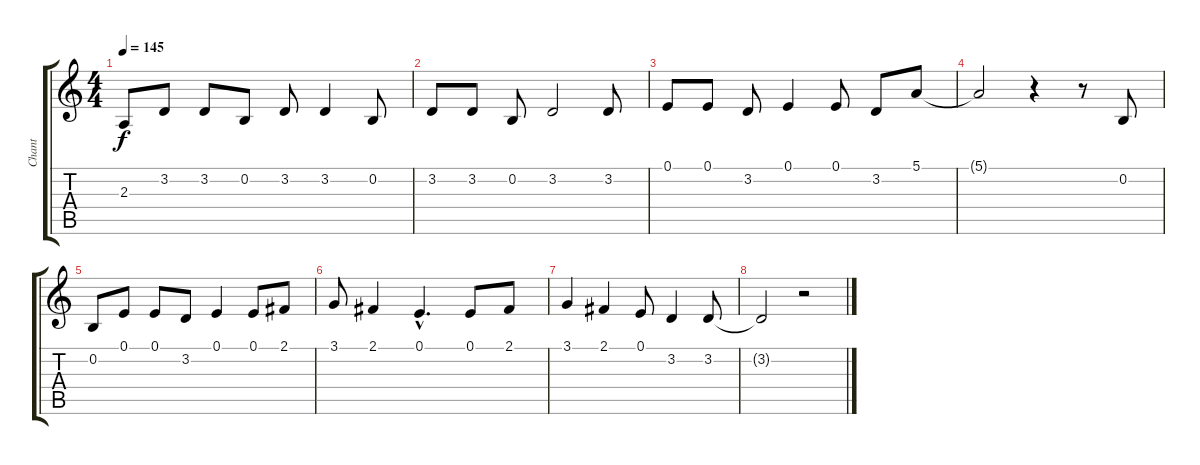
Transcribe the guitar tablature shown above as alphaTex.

\track ("Chant" "Chant") {instrument accordion}
\staff {score tabs}
\tuning (E4 B3 G3 D3 A2 E2) {hide}
\ts (4 4)
\tempo 145
\clef g2
\ks c
2.3.8{dy f} 3.2.8 3.2.8 0.2.8 3.2.8 3.2.4 0.2.8 |
3.2.8 3.2.8 0.2.8 3.2.2 3.2.8 |
0.1.8 0.1.8 3.2.8 0.1.4 0.1.8 3.2.8 5.1.8 |
5.1{t}.2 r.4 r.8 0.2.8 |
0.2.8 0.1.8 0.1.8 3.2.8 0.1.4 0.1.8 2.1.8 |
3.1.8 2.1.4 0.1{hac}.4{d} 0.1.8 2.1.8 |
3.1.4 2.1.4 0.1.8 3.2.4 3.2.8 |
3.2{t}.2 r.2
